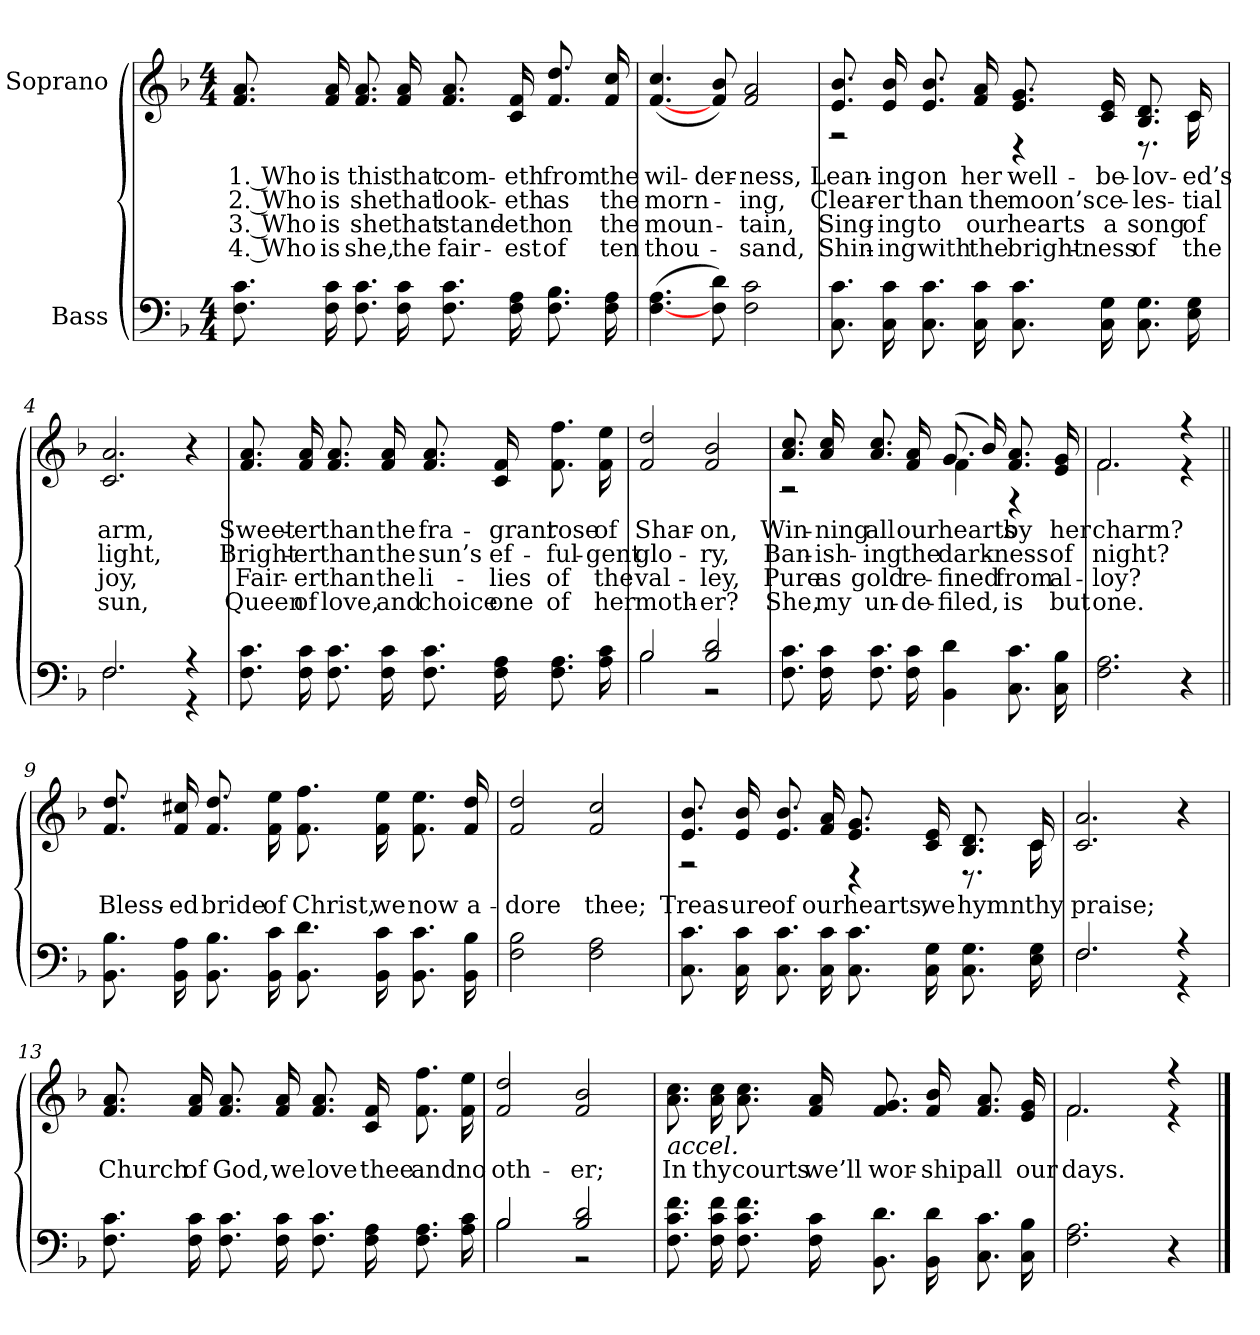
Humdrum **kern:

**kern	**kern	**text	**text	**text	**text
*part2	*part1	*part1	*part1	*part1	*part1
*staff2	*staff1	*staff1	*staff1	*staff1	*staff1
*I"Bass	*I"Soprano	*	*	*	*
*clefF4	*clefG2	*	*	*	*
*k[b-]	*k[b-]	*	*	*	*
*F:	*F:	*	*	*	*
*M4/4	*M4/4	*	*	*	*
*MM90	*MM90	*	*	*	*
=1	=1	=1	=1	=1	=1
8.F 8.cL	8.f 8.aL	-1. Who	-2. Who	-3. Who	-4. Who
16F 16c	16f 16a	-is	-is	-is	-is
8.F 8.cL	8.f 8.aL	-this	-she	-she	-she,
16F 16c	16f 16a	-that	-that	-that	-the
8.F 8.cL	8.f 8.aL	-com-	-look-	-stand-	-fair-
16F 16A	16c 16f	-eth	-eth	-eth	-est
8.F 8.B-L	8.f 8.ddL	-from	-as	-on	-of
16F 16A	16f 16cc	-the	-the	-the	-ten
=2	=2	=2	=2	=2	=2
([4.F 4.A	([4.f 4.cc	-wil-	-morn-	-moun-	-thou-
8F 8d)	8f 8b-)	-der-	.	.	.
2F 2c	2f 2a	-ness,	-ing,	-tain,	-sand,
=3	=3	=3	=3	=3	=3
*	*^	*	*	*	*
8.C 8.cL	8.e 8.b-L	2r	-Lean-	-Clear-	-Sing-	-Shin-
16C 16c	16e 16b-	.	-ing	-er	-ing	-ing
8.C 8.cL	8.e 8.b-L	.	-on	-than	-to	-with
16C 16c	16f 16a	.	-her	-the	-our	-the
8.C 8.cL	8.e 8.gL	4r	-well-	-moon’s	-hearts	-bright-
16C 16G	16c 16e	.	-be-	-ce-	-a	-ness
8.C 8.GL	8.B- 8.dL	8.r	-lov-	-les-	-song	-of
16E 16G	16c	16c	-ed’s	-tial	-of	-the
*	*v	*v	*	*	*	*
=4	=4	=4	=4	=4	=4
*^	*	*	*	*	*
2.F	2.F	2.c 2.a	-arm,	-light,	-joy,	-sun,
4r	4r	4r	.	.	.	.
*v	*v	*	*	*	*	*
=5	=5	=5	=5	=5	=5
8.F 8.cL	8.f 8.aL	-Sweet-	-Bright-	-Fair-	-Queen
16F 16c	16f 16a	-er	-er	-er	-of
8.F 8.cL	8.f 8.aL	-than	-than	-than	-love,
16F 16c	16f 16a	-the	-the	-the	-and
8.F 8.cL	8.f 8.aL	-fra-	-sun’s	-li-	-choice
16F 16A	16c 16f	-grant	-ef-	-lies	-one
8.F 8.AL	8.f 8.ffL	-rose	-ful-	-of	-of
16A 16c	16f 16ee	-of	-gent	-the	-her
=6	=6	=6	=6	=6	=6
*^	*	*	*	*	*
2B-	2B-	2f 2dd	-Shar-	-glo-	-val-	-moth-
2B- 2d	2r	2f 2b-	-on,	-ry,	-ley,	-er?
*v	*v	*	*	*	*	*
=7	=7	=7	=7	=7	=7
*	*^	*	*	*	*
8.F 8.cL	8.a 8.ccL	2r	-Win-	-Ban-	-Pure	-She,
16F 16c	16a 16cc	.	-ning	-ish-	-as	-my
8.F 8.cL	8.a 8.ccL	.	-all	-ing	-gold	-un-
16F 16c	16f 16a	.	-our	-the	-re-	-de-
4BB- 4d	(8.gL	4f	-hearts	-dark-	-fined	-filed,
.	16b-)	.	.	.	.	.
8.C 8.cL	8.f 8.aL	4r	-by	-ness	-from	-is
16C 16B-	16e 16g	.	-her	-of	-al-	-but
=8	=8	=8	=8	=8	=8	=8
2.F 2.A	2.f	2.f	-charm?	-night?	-loy?	-one.
4r	4r	4r	.	.	.	.
=9||	=9||	=9||	=9||	=9||	=9||	=9||
!	!LO:TX:a:t=Refrain	!	!	!	!	!
*	*v	*v	*	*	*	*
8.BB- 8.B-L	8.f 8.ddL	-Bless-	.	.	.
16BB- 16A	16f 16cc#	-ed	.	.	.
8.BB- 8.B-L	8.f 8.ddL	-bride	.	.	.
16BB- 16c	16f 16ee	-of	.	.	.
8.BB- 8.dL	8.f 8.ffL	-Christ,	.	.	.
16BB- 16c	16f 16ee	-we	.	.	.
8.BB- 8.cL	8.f 8.eeL	-now	.	.	.
16BB- 16B-	16f 16dd	-a-	.	.	.
=10	=10	=10	=10	=10	=10
2F 2B-	2f 2dd	-dore	.	.	.
2F 2A	2f 2cc	-thee;	.	.	.
=11	=11	=11	=11	=11	=11
*	*^	*	*	*	*
8.C 8.cL	8.e 8.b-L	2r	-Treas-	.	.	.
16C 16c	16e 16b-	.	-ure	.	.	.
8.C 8.cL	8.e 8.b-L	.	-of	.	.	.
16C 16c	16f 16a	.	-our	.	.	.
8.C 8.cL	8.e 8.gL	4r	-hearts,	.	.	.
16C 16G	16c 16e	.	-we	.	.	.
8.C 8.GL	8.B- 8.dL	8.r	-hymn	.	.	.
16E 16G	16c	16c	-thy	.	.	.
*	*v	*v	*	*	*	*
=12	=12	=12	=12	=12	=12
*^	*	*	*	*	*
2.F	2.F	2.c 2.a	-praise;	.	.	.
4r	4r	4r	.	.	.	.
*v	*v	*	*	*	*	*
=13	=13	=13	=13	=13	=13
8.F 8.cL	8.f 8.aL	-Church	.	.	.
16F 16c	16f 16a	-of	.	.	.
8.F 8.cL	8.f 8.aL	-God,	.	.	.
16F 16c	16f 16a	-we	.	.	.
8.F 8.cL	8.f 8.aL	-love	.	.	.
16F 16A	16c 16f	-thee	.	.	.
8.F 8.AL	8.f 8.ffL	-and	.	.	.
16A 16c	16f 16ee	-no	.	.	.
=14	=14	=14	=14	=14	=14
*^	*	*	*	*	*
2B-	2B-	2f 2dd	-oth-	.	.	.
2B- 2d	2r	2f 2b-	-er;	.	.	.
=15	=15	=15	=15	=15	=15	=15
!	!	!LO:TX:b:i:t=accel.	!	!	!	!
!LO:TX:b:i:t=accel.	!	!	!	!	!	!
*v	*v	*	*	*	*	*
8.F 8.c 8.fL	8.a 8.ccL	-In	.	.	.
16F 16c 16f	16a 16cc	-thy	.	.	.
8.F 8.c 8.fL	8.a 8.ccL	-courts	.	.	.
16F 16c	16f 16a	-we’ll	.	.	.
8.BB- 8.dL	8.f 8.gL	-wor-	.	.	.
16BB- 16d	16f 16b-	-ship	.	.	.
8.C 8.cL	8.f 8.aL	-all	.	.	.
16C 16B-	16e 16g	-our	.	.	.
=16	=16	=16	=16	=16	=16
*	*^	*	*	*	*
2.F 2.A	2.f	2.f	-days.	.	.	.
4r	4r	4r	.	.	.	.
*	*v	*v	*	*	*	*
==	==	==	==	==	==
*-	*-	*-	*-	*-	*-
